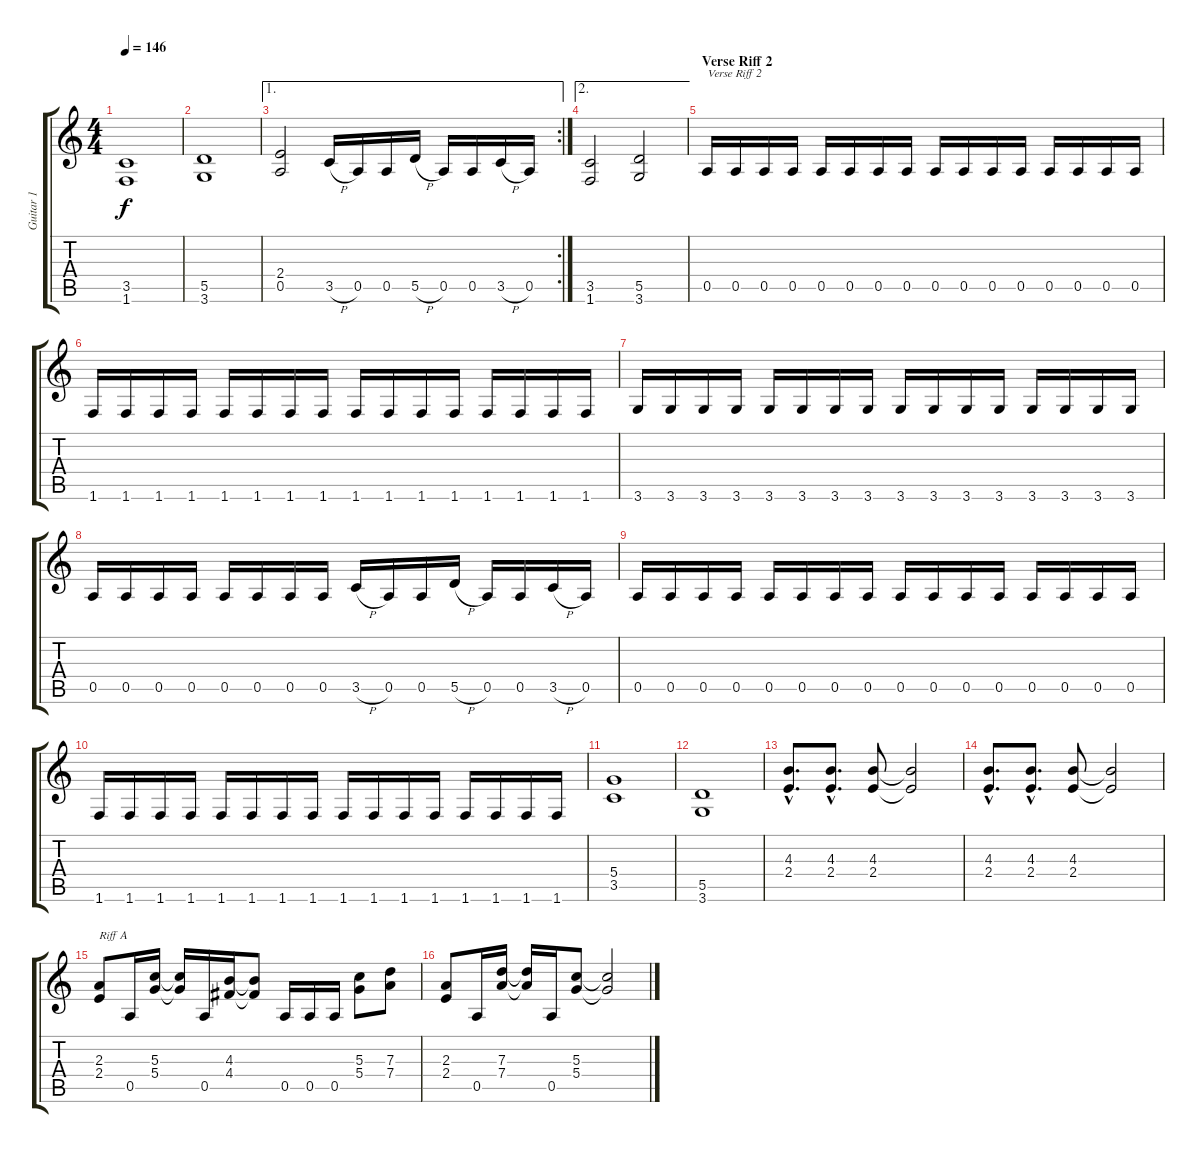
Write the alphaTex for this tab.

\track ("Guitar 1" "Guitar 1") {instrument distortionguitar}
\staff {score tabs}
\tuning (E4 B3 G3 D3 A2 E2) {hide}
\ts (4 4)
\tempo 146
\clef g2
\ks c
(3.5 1.6).1{dy f} |
(5.5 3.6).1 |
\ae 1
\rc 2
(2.4 0.5).2 3.5{h}.16 0.5.16 0.5.16 5.5{h}.16 0.5.16 0.5.16 3.5{h}.16 0.5.16 |
\ae 2
(3.5 1.6).2 (5.5 3.6).2 |
\section ("" "Verse Riff 2")
0.5.16{txt "Verse Riff 2"} 0.5.16 0.5.16 0.5.16 0.5.16 0.5.16 0.5.16 0.5.16 0.5.16 0.5.16 0.5.16 0.5.16 0.5.16 0.5.16 0.5.16 0.5.16 |
1.6.16 1.6.16 1.6.16 1.6.16 1.6.16 1.6.16 1.6.16 1.6.16 1.6.16 1.6.16 1.6.16 1.6.16 1.6.16 1.6.16 1.6.16 1.6.16 |
3.6.16 3.6.16 3.6.16 3.6.16 3.6.16 3.6.16 3.6.16 3.6.16 3.6.16 3.6.16 3.6.16 3.6.16 3.6.16 3.6.16 3.6.16 3.6.16 |
0.5.16 0.5.16 0.5.16 0.5.16 0.5.16 0.5.16 0.5.16 0.5.16 3.5{h}.16 0.5.16 0.5.16 5.5{h}.16 0.5.16 0.5.16 3.5{h}.16 0.5.16 |
0.5.16 0.5.16 0.5.16 0.5.16 0.5.16 0.5.16 0.5.16 0.5.16 0.5.16 0.5.16 0.5.16 0.5.16 0.5.16 0.5.16 0.5.16 0.5.16 |
1.6.16 1.6.16 1.6.16 1.6.16 1.6.16 1.6.16 1.6.16 1.6.16 1.6.16 1.6.16 1.6.16 1.6.16 1.6.16 1.6.16 1.6.16 1.6.16 |
(5.4 3.5).1 |
(5.5 3.6).1 |
(4.3{hac} 2.4{hac}).8{d} (4.3{hac} 2.4{hac}).8{d} (4.3 2.4).8 (4.3{t} 2.4{t}).2 |
(4.3{hac} 2.4{hac}).8{d} (4.3{hac} 2.4{hac}).8{d} (4.3 2.4).8 (4.3{t} 2.4{t}).2 |
(2.3 2.4).8{txt "Riff A"} 0.5.16 (5.3 5.4).16 (5.3{t} 5.4{t}).16 0.5.16 (4.3 4.4).16 (4.3{t} 4.4{t}).8 0.5.16 0.5.16 0.5.16 (5.3 5.4).8 (7.3 7.4).8 |
(2.3 2.4).8 0.5.16 (7.3 7.4).16 (7.3{t} 7.4{t}).16 0.5.16 (5.3 5.4).8 (5.3{t} 5.4{t}).2
